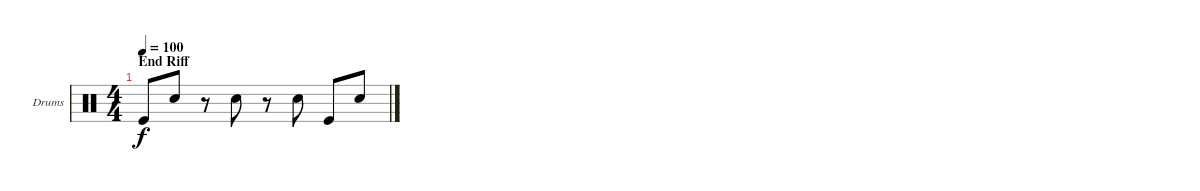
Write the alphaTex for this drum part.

\bracketExtendMode groupsimilarinstruments
\firstSystemTrackNameOrientation horizontal
\otherSystemsTrackNameOrientation horizontal
\track ("Fabrizio Moretti" "Drums") {instrument percussion}
\staff {score}
\articulation defaults
\ts (4 4)
\section ("" "End Riff")
\tempo 100
\clef neutral
\ks c "Kick (hit)".8{dy f} "Snare (hit) 2".8
r.8 "Snare (hit) 2".8 r.8 "Snare (hit) 2".8 "Kick (hit)".8 "Snare (hit) 2".8
